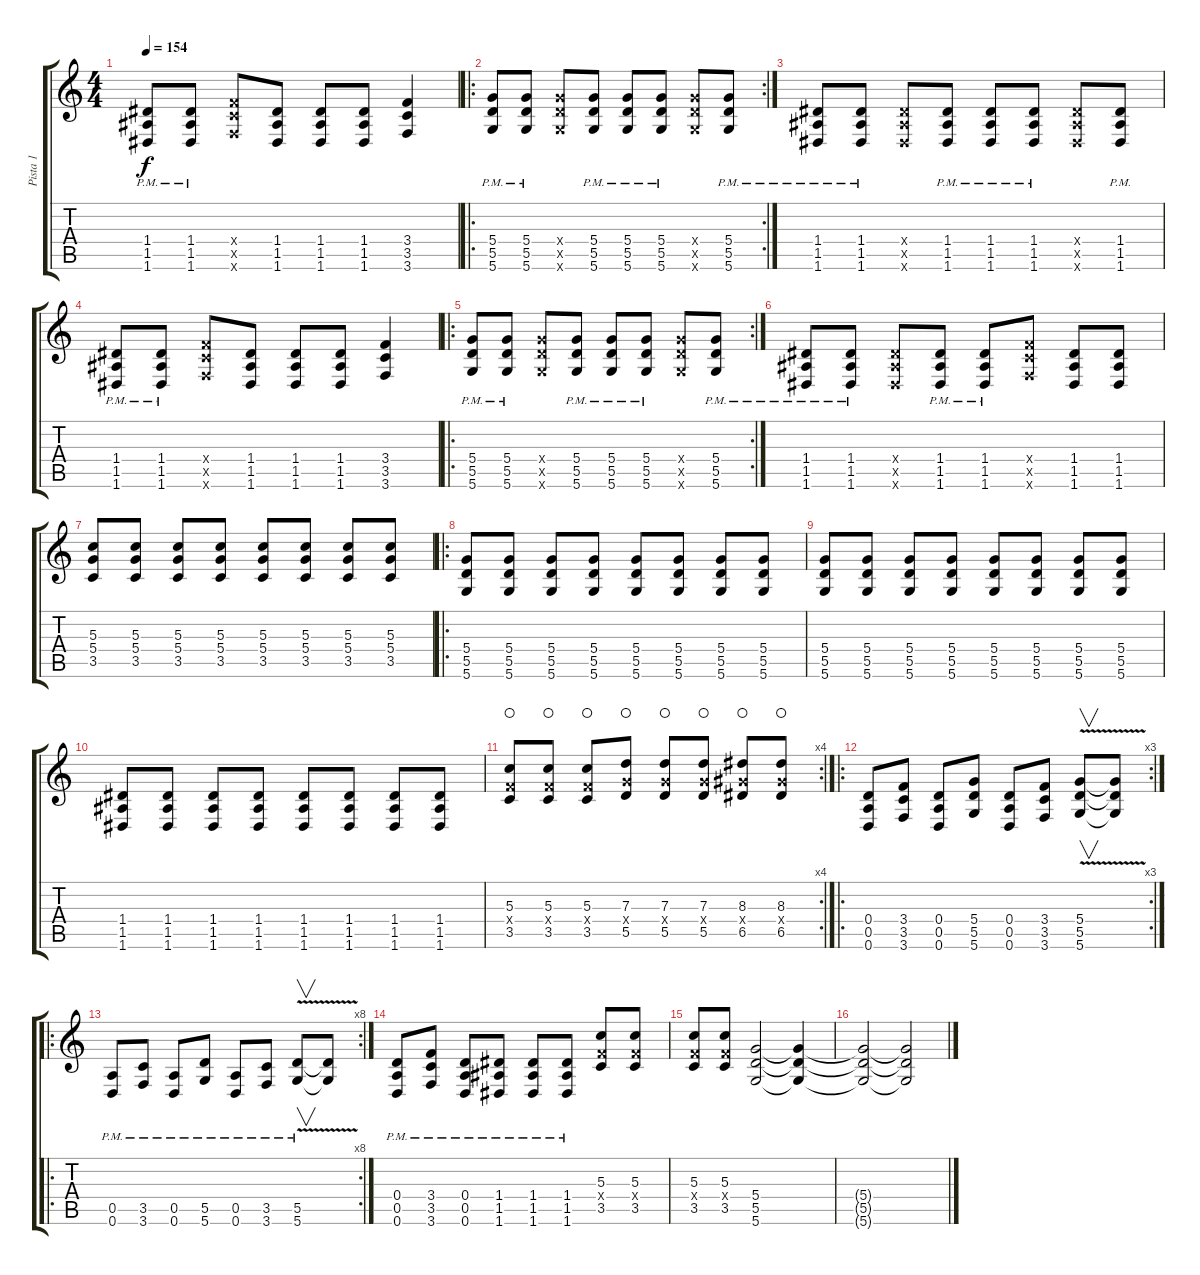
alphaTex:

\track ("Pista 1" "Pista 1") {instrument distortionguitar}
\staff {score tabs}
\tuning (E4 B3 G3 D3 A2 D2) {hide}
\ts (4 4)
\tempo 154
\clef g2
\ks c
(1.4{pm} 1.5{pm} 1.6{pm}).8{dy f} (1.4{pm} 1.5{pm} 1.6{pm}).8 (3.4{x} 3.5{x} 3.6{x}).8 (1.4 1.5 1.6).8 (1.4 1.5 1.6).8 (1.4 1.5 1.6).8 (3.4 3.5 3.6).4 |
\ro
\rc 2
(5.4{pm} 5.5{pm} 5.6{pm}).8 (5.4{pm} 5.5{pm} 5.6{pm}).8 (5.4{x} 5.5{x} 5.6{x}).8 (5.4{pm} 5.5{pm} 5.6{pm}).8 (5.4{pm} 5.5{pm} 5.6{pm}).8 (5.4{pm} 5.5{pm} 5.6{pm}).8 (5.4{x} 5.5{x} 5.6{x}).8 (5.4{pm} 5.5{pm} 5.6{pm}).8 |
(1.4{pm} 1.5{pm} 1.6{pm}).8 (1.4{pm} 1.5{pm} 1.6{pm}).8 (1.4{x} 1.5{x} 1.6{x}).8 (1.4{pm} 1.5{pm} 1.6{pm}).8 (1.4{pm} 1.5{pm} 1.6{pm}).8 (1.4{pm} 1.5{pm} 1.6{pm}).8 (1.4{x} 1.5{x} 1.6{x}).8 (1.4{pm} 1.5{pm} 1.6{pm}).8 |
(1.4{pm} 1.5{pm} 1.6{pm}).8 (1.4{pm} 1.5{pm} 1.6{pm}).8 (3.4{x} 3.5{x} 3.6{x}).8 (1.4 1.5 1.6).8 (1.4 1.5 1.6).8 (1.4 1.5 1.6).8 (3.4 3.5 3.6).4 |
\ro
\rc 2
(5.4{pm} 5.5{pm} 5.6{pm}).8 (5.4{pm} 5.5{pm} 5.6{pm}).8 (5.4{x} 5.5{x} 5.6{x}).8 (5.4{pm} 5.5{pm} 5.6{pm}).8 (5.4{pm} 5.5{pm} 5.6{pm}).8 (5.4{pm} 5.5{pm} 5.6{pm}).8 (5.4{x} 5.5{x} 5.6{x}).8 (5.4{pm} 5.5{pm} 5.6{pm}).8 |
(1.4{pm} 1.5{pm} 1.6{pm}).8 (1.4{pm} 1.5{pm} 1.6{pm}).8 (1.4{x} 1.5{x} 1.6{x}).8 (1.4{pm} 1.5{pm} 1.6{pm}).8 (1.4{pm} 1.5{pm} 1.6{pm}).8 (3.4{x} 3.5{x} 3.6{x}).8 (1.4 1.5 1.6).8 (1.4 1.5 1.6).8 |
(5.3 5.4 3.5).8 (5.3 5.4 3.5).8 (5.3 5.4 3.5).8 (5.3 5.4 3.5).8 (5.3 5.4 3.5).8 (5.3 5.4 3.5).8 (5.3 5.4 3.5).8 (5.3 5.4 3.5).8 |
\ro
(5.4 5.5 5.6).8 (5.4 5.5 5.6).8 (5.4 5.5 5.6).8 (5.4 5.5 5.6).8 (5.4 5.5 5.6).8 (5.4 5.5 5.6).8 (5.4 5.5 5.6).8 (5.4 5.5 5.6).8 |
(5.4 5.5 5.6).8 (5.4 5.5 5.6).8 (5.4 5.5 5.6).8 (5.4 5.5 5.6).8 (5.4 5.5 5.6).8 (5.4 5.5 5.6).8 (5.4 5.5 5.6).8 (5.4 5.5 5.6).8 |
(1.4 1.5 1.6).8 (1.4 1.5 1.6).8 (1.4 1.5 1.6).8 (1.4 1.5 1.6).8 (1.4 1.5 1.6).8 (1.4 1.5 1.6).8 (1.4 1.5 1.6).8 (1.4 1.5 1.6).8 |
\rc 4
(5.3 3.4{x} 3.5).8{waho} (5.3 3.4{x} 3.5).8{waho} (5.3 3.4{x} 3.5).8{waho} (7.3 5.4{x} 5.5).8{waho} (7.3 5.4{x} 5.5).8{waho} (7.3 5.4{x} 5.5).8{waho} (8.3 6.4{x} 6.5).8{waho} (8.3 6.4{x} 6.5).8{waho} |
\ro
\rc 3
(0.4 0.5 0.6).8 (3.4 3.5 3.6).8 (0.4 0.5 0.6).8 (5.4 5.5 5.6).8 (0.4 0.5 0.6).8 (3.4 3.5 3.6).8 (5.4{v} 5.5{v} 5.6{v}).8{v} (5.4{t} 5.5{t} 5.6{t}).8 |
\ro
\rc 8
(0.5{pm} 0.6{pm}).8 (3.5{pm} 3.6{pm}).8 (0.5{pm} 0.6{pm}).8 (5.5{pm} 5.6{pm}).8 (0.5{pm} 0.6{pm}).8 (3.5{pm} 3.6{pm}).8 (5.5{v pm} 5.6{v pm}).8{v} (5.5{t} 5.6{t}).8 |
(0.4{pm} 0.5{pm} 0.6{pm}).8 (3.4{pm} 3.5{pm} 3.6{pm}).8 (0.4{pm} 0.5{pm} 0.6{pm}).8 (1.4{pm} 1.5{pm} 1.6{pm}).8 (1.4{pm} 1.5{pm} 1.6{pm}).8 (1.4{pm} 1.5{pm} 1.6{pm}).8 (5.3 3.4{x} 3.5).8 (5.3 3.4{x} 3.5).8 |
(5.3 3.4{x} 3.5).8 (5.3 3.4{x} 3.5).8 (5.4 5.5 5.6).2 (5.4{t} 5.5{t} 5.6{t}).4 |
(5.4{t} 5.5{t} 5.6{t}).2 (5.4{t} 5.5{t} 5.6{t}).2
